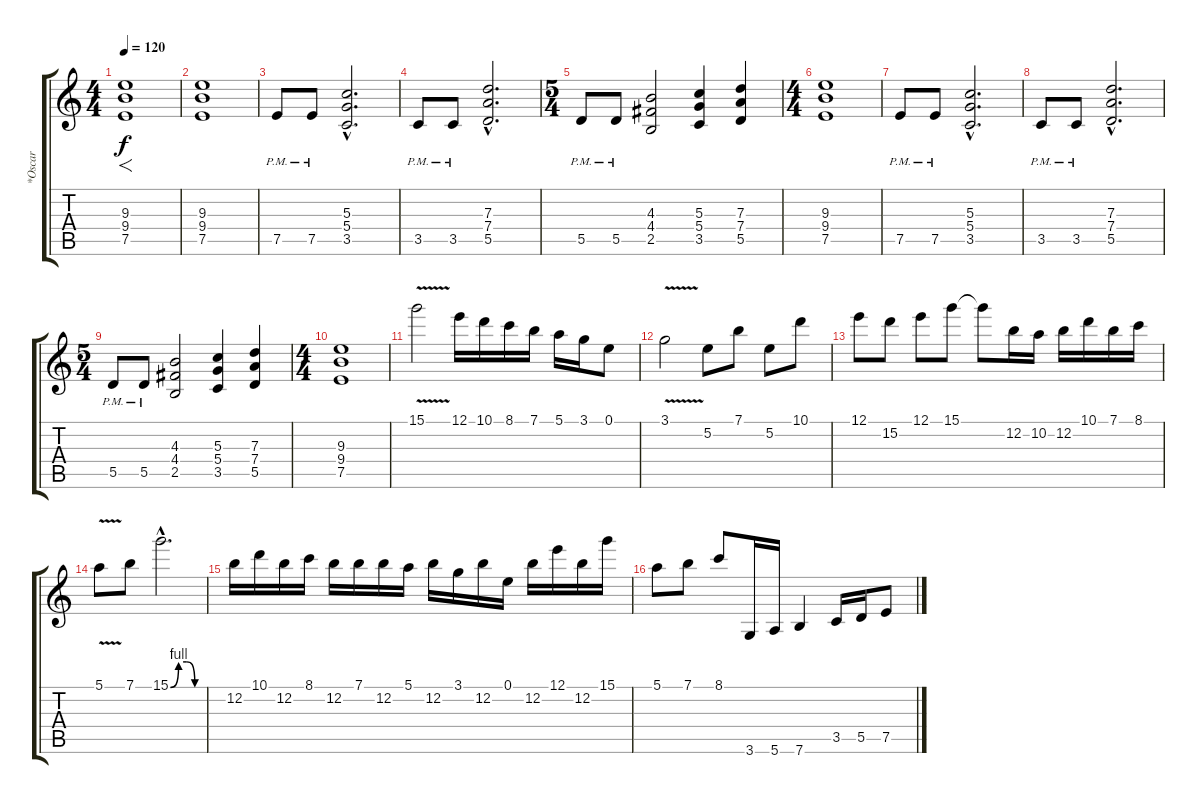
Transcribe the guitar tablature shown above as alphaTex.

\track ("*Oscar" "*Oscar") {instrument distortionguitar}
\staff {score tabs}
\tuning (E4 B3 G3 D3 A2 E2) {hide}
\ts (4 4)
\tempo 120
\clef g2
\ks c
(9.3 9.4 7.5).1{f dy f instrument distortionguitar} |
(9.3 9.4 7.5).1 |
7.5{pm}.8 7.5{pm}.8 (5.3{hac} 5.4{hac} 3.5{hac}).2{d} |
3.5{pm}.8 3.5{pm}.8 (7.3{hac} 7.4{hac} 5.5{hac}).2{d} |
\ts (5 4)
5.5{pm}.8 5.5{pm}.8 (4.3 4.4 2.5).2 (5.3 5.4 3.5).4 (7.3 7.4 5.5).4 |
\ts (4 4)
(9.3 9.4 7.5).1 |
7.5{pm}.8 7.5{pm}.8 (5.3{hac} 5.4{hac} 3.5{hac}).2{d} |
3.5{pm}.8 3.5{pm}.8 (7.3{hac} 7.4{hac} 5.5{hac}).2{d} |
\ts (5 4)
5.5{pm}.8 5.5{pm}.8 (4.3 4.4 2.5).2 (5.3 5.4 3.5).4 (7.3 7.4 5.5).4 |
\ts (4 4)
(9.3 9.4 7.5).1 |
15.1{v}.2{instrument acousticguitarsteel} 12.1.16 10.1.16 8.1.16 7.1.16 5.1.16 3.1.16 0.1.8 |
3.1{v}.2 5.2.8 7.1.8 5.2.8 10.1.8 |
12.1.8 15.2.8 12.1.8 15.1.8 15.1{t}.8 12.2.16 10.2.16 12.2.16 10.1.16 7.1.16 8.1.16 |
5.1{v}.8 7.1.8 15.1{be (custom 0 0 15 4 30 4 45 0 60 0) hac}.2{d} |
12.2.16 10.1.16 12.2.16 8.1.16 12.2.16 7.1.16 12.2.16 5.1.16 12.2.16 3.1.16 12.2.16 0.1.16 12.2.16 12.1.16 12.2.16 15.1.16 |
5.1.8 7.1.8 8.1.8 3.6.16 5.6.16 7.6.4 3.5.16 5.5.16 7.5.8
